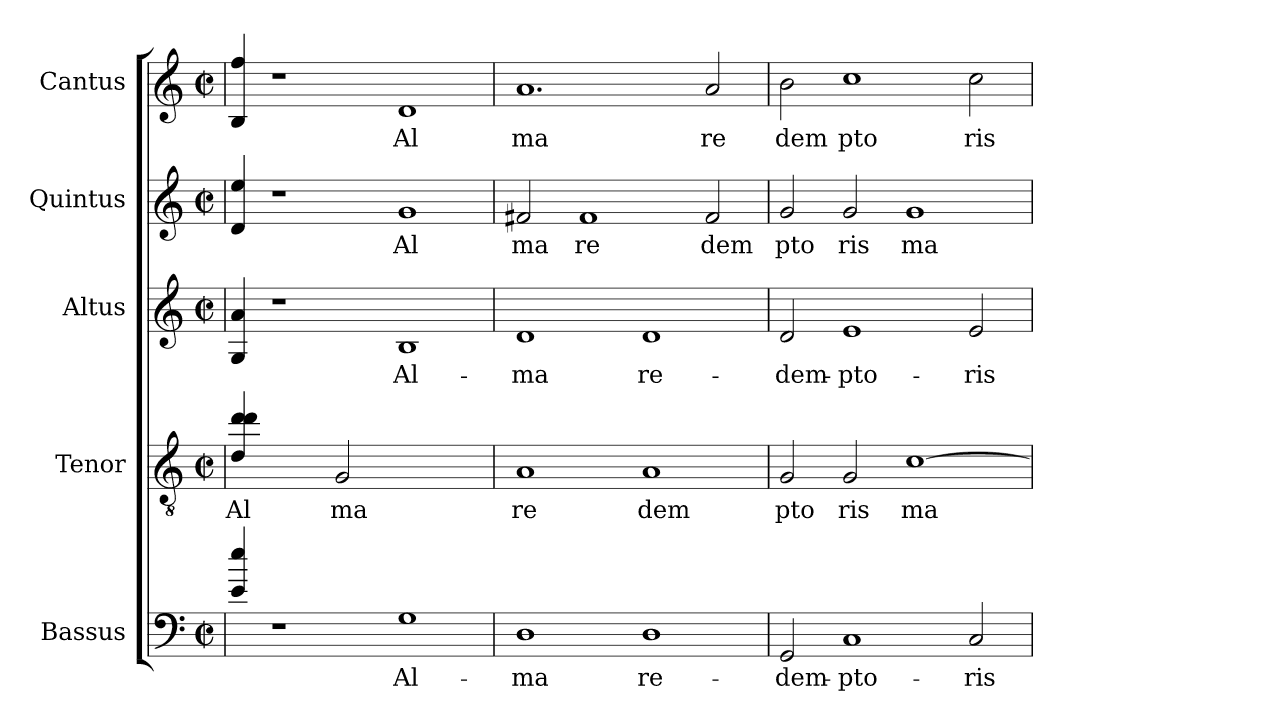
**kern	**text	**kern	**text	**kern	**text	**kern	**text	**kern	**text
*part5	*part5	*part4	*part4	*part3	*part3	*part2	*part2	*part1	*part1
*staff5	*staff5	*staff4	*staff4	*staff3	*staff3	*staff2	*staff2	*staff1	*staff1
*I"Bassus	*	*I"Tenor	*	*I"Altus	*	*I"Quintus	*	*I"Cantus	*
!!LO:PB:g=z
*stria5	*	*stria5	*	*stria5	*	*stria5	*	*stria5	*
*clefF4	*	*clefGv2	*	*clefG2	*	*clefG2	*	*clefG2	*
*M2/2	*	*M2/2	*	*M2/2	*	*M2/2	*	*M2/2	*
*met(c|)	*	*met(c|)	*	*met(c|)	*	*met(c|)	*	*met(c|)	*
=1	=1!	=1	=1!	=1	=1!	=1	=1!	=1!	=1!
!	!	!	!LO:LY:b:cj	!	!	!	!	!	!
4ee/ 4e/	.	4dd/ 4d/ 4dd	Al	4a/ 4G/	.	4ee/ 4d/	.	4ff/ 4B/	.
1r	.	2ryy	.	1r	.	1r	.	1r	.
!	!	!	!LO:LY:b:cj	!	!	!	!	!	!
.	.	2G/	ma	.	.	.	.	.	.
!	!LO:LY:b:cj	!	!	!	!LO:LY:b:cj	!	!LO:LY:b:cj	!	!LO:LY:b:cj
1G	Al-	1ryy	.	1B	Al-	1g	Al	1d	Al
=2	=2	=2	=2	=2	=2	=2	=2	=2	=2
!	!LO:LY:b:cj	!	!LO:LY:b:cj	!	!LO:LY:b:cj	!	!LO:LY:b:cj	!	!LO:LY:b:cj
1D	-ma	1A	re	1d	-ma	2f#X/	ma	1.a	ma
!	!	!	!	!	!	!	!LO:LY:b:cj	!	!
.	.	.	.	.	.	1f#	re	.	.
!	!LO:LY:b:cj	!	!LO:LY:b:cj	!	!LO:LY:b:cj	!	!	!	!
1D	re-	1A	dem	1d	re-	.	.	.	.
!	!	!	!	!	!	!	!LO:LY:b:cj	!	!LO:LY:b:cj
.	.	.	.	.	.	2f#/	dem	2a/	re
=3	=3	=3	=3	=3	=3	=3	=3	=3	=3
!	!LO:LY:b:cj	!	!LO:LY:b:cj	!	!LO:LY:b:cj	!	!LO:LY:b:cj	!	!LO:LY:b:cj
2GG/	-dem-	2G/	pto	2d/	-dem-	2g/	pto	2b\	dem
!	!LO:LY:b:cj	!	!LO:LY:b:cj	!	!LO:LY:b:cj	!	!LO:LY:b:cj	!	!LO:LY:b:cj
1C	-pto-	2G/	ris	1e	-pto-	2g/	ris	1cc	pto
!	!	!	!LO:LY:b:cj	!	!	!	!LO:LY:b:cj	!	!
.	.	[>1c	ma	.	.	1g	ma	.	.
!	!LO:LY:b:cj	!	!	!	!LO:LY:b:cj	!	!	!	!LO:LY:b:cj
2C/	-ris	.	.	2e/	-ris	.	.	2cc\	ris
=	=	=	=	=	=	=	=	=	=
*-	*-	*-	*-	*-	*-	*-	*-	*-	*-
